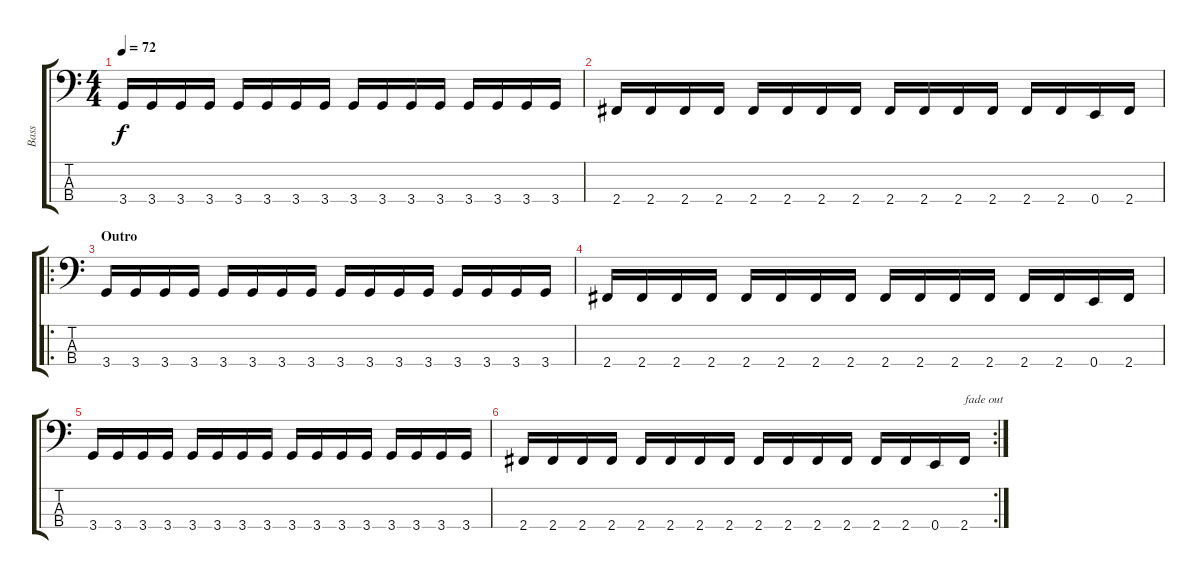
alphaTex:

\track ("Bass" "Bass") {instrument electricbassfinger}
\staff {score tabs}
\tuning (G2 D2 A1 E1) {hide}
\ts (4 4)
\tempo 72
\clef f4
\ks c
3.4.16{dy f} 3.4.16 3.4.16 3.4.16 3.4.16 3.4.16 3.4.16 3.4.16 3.4.16 3.4.16 3.4.16 3.4.16 3.4.16 3.4.16 3.4.16 3.4.16 |
2.4.16 2.4.16 2.4.16 2.4.16 2.4.16 2.4.16 2.4.16 2.4.16 2.4.16 2.4.16 2.4.16 2.4.16 2.4.16 2.4.16 0.4.16 2.4.16 |
\ro
\section ("" "Outro")
3.4.16 3.4.16 3.4.16 3.4.16 3.4.16 3.4.16 3.4.16 3.4.16 3.4.16 3.4.16 3.4.16 3.4.16 3.4.16 3.4.16 3.4.16 3.4.16 |
2.4.16 2.4.16 2.4.16 2.4.16 2.4.16 2.4.16 2.4.16 2.4.16 2.4.16 2.4.16 2.4.16 2.4.16 2.4.16 2.4.16 0.4.16 2.4.16 |
3.4.16 3.4.16 3.4.16 3.4.16 3.4.16 3.4.16 3.4.16 3.4.16 3.4.16 3.4.16 3.4.16 3.4.16 3.4.16 3.4.16 3.4.16 3.4.16 |
\rc 2
2.4.16 2.4.16 2.4.16 2.4.16 2.4.16 2.4.16 2.4.16 2.4.16 2.4.16 2.4.16 2.4.16 2.4.16 2.4.16 2.4.16 0.4.16 2.4.16{txt "fade out"}
